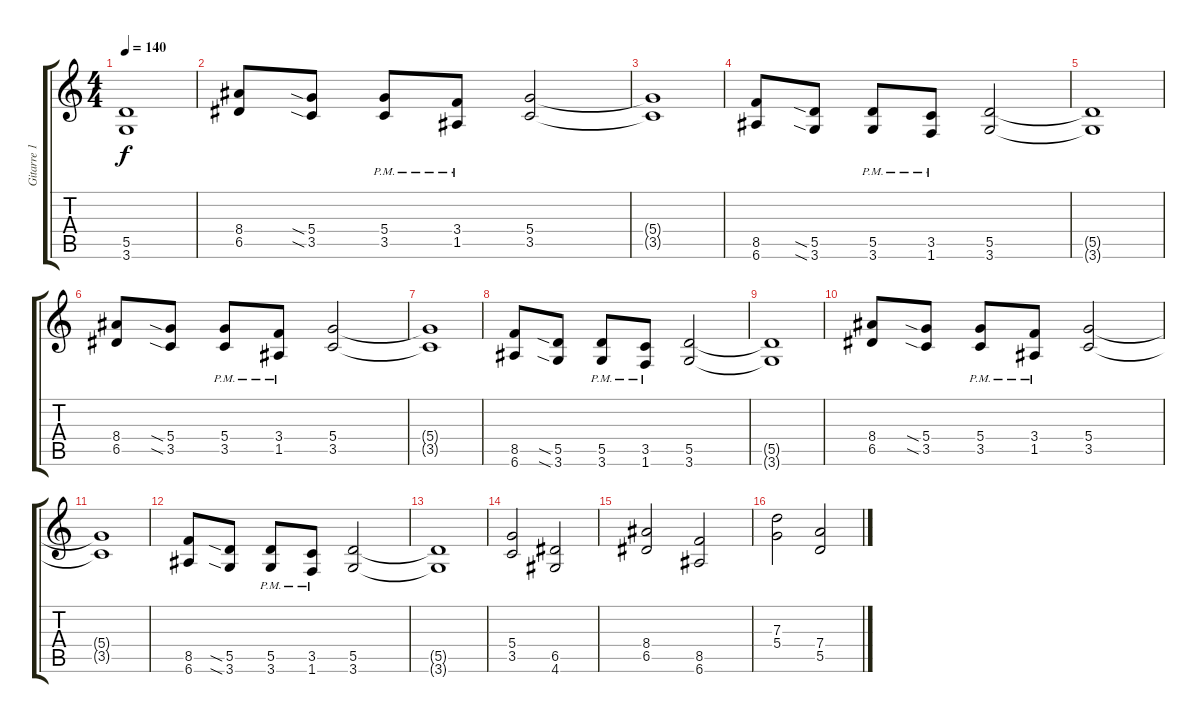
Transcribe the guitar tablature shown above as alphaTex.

\track ("Gitarre 1" "Gitarre 1") {instrument overdrivenguitar}
\staff {score tabs}
\tuning (E4 B3 G3 D3 A2 E2) {hide}
\ts (4 4)
\tempo 140
\clef g2
\ks c
(5.5{t} 3.6{t}).1{dy f} |
(8.4 6.5).8 (5.4{sia} 3.5{sia}).8 (5.4{pm} 3.5{pm}).8 (3.4{pm} 1.5{pm}).8 (5.4 3.5).2 |
(5.4{t} 3.5{t}).1 |
(8.5 6.6).8 (5.5{sia} 3.6{sia}).8 (5.5{pm} 3.6).8 (3.5{pm} 1.6).8 (5.5 3.6).2 |
(5.5{t} 3.6{t}).1 |
(8.4 6.5).8 (5.4{sia} 3.5{sia}).8 (5.4{pm} 3.5{pm}).8 (3.4{pm} 1.5{pm}).8 (5.4 3.5).2 |
(5.4{t} 3.5{t}).1 |
(8.5 6.6).8 (5.5{sia} 3.6{sia}).8 (5.5{pm} 3.6).8 (3.5{pm} 1.6).8 (5.5 3.6).2 |
(5.5{t} 3.6{t}).1 |
(8.4 6.5).8 (5.4{sia} 3.5{sia}).8 (5.4{pm} 3.5{pm}).8 (3.4{pm} 1.5{pm}).8 (5.4 3.5).2 |
(5.4{t} 3.5{t}).1 |
(8.5 6.6).8 (5.5{sia} 3.6{sia}).8 (5.5{pm} 3.6).8 (3.5{pm} 1.6).8 (5.5 3.6).2 |
(5.5{t} 3.6{t}).1 |
(5.4 3.5).2 (6.5 4.6).2 |
(8.4 6.5).2 (8.5 6.6).2 |
(7.3 5.4).2 (7.4 5.5).2
